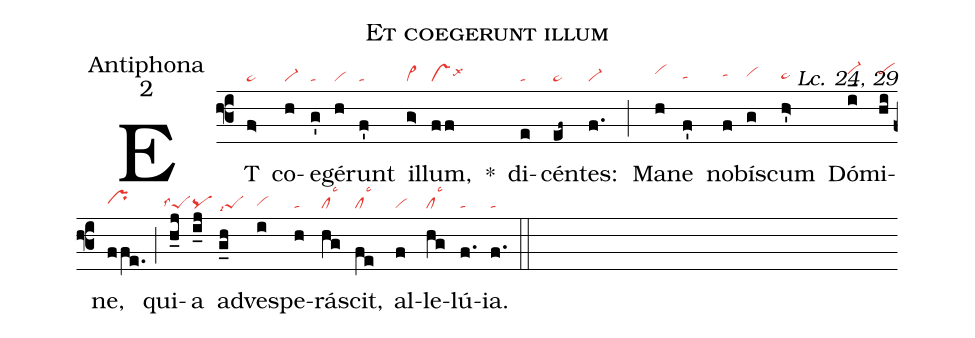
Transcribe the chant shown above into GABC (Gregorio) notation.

name: Et coegerunt illum;
office-part: Antiphona;
mode: 2;
commentary: Lc. 24, 29;
nabc-lines: 1;
%%
(f3)
ET(f>|ta>) co(h|vi-)e(g'|ta)gé(h|vi)runt(f'|ta) il(g>|vi>)lum,(ff|vslsx6) *()
di(e|ta)cén(ef~|ta>)tes:(f.|vi-) (;)
Ma(h|vihi)ne(f'|tahg) no(f|tahh)bís(g|vihh)cum(h>'|ta>hg) Dó(i_|vi-hi)mi(hi|pehi)ne,(ffe.|prhh) (;)
qui(h_j|``peSlss4)a(i_j|pq) ad(g_h|peSlsi7)ves(i|vihg)pe(h|ta)rá(hg|cllsc3)scit,(fe|cllsc3) al(f|vi)le(hg|cllsc3)lú(f.|ta)ia.(f.|ta) (::)
